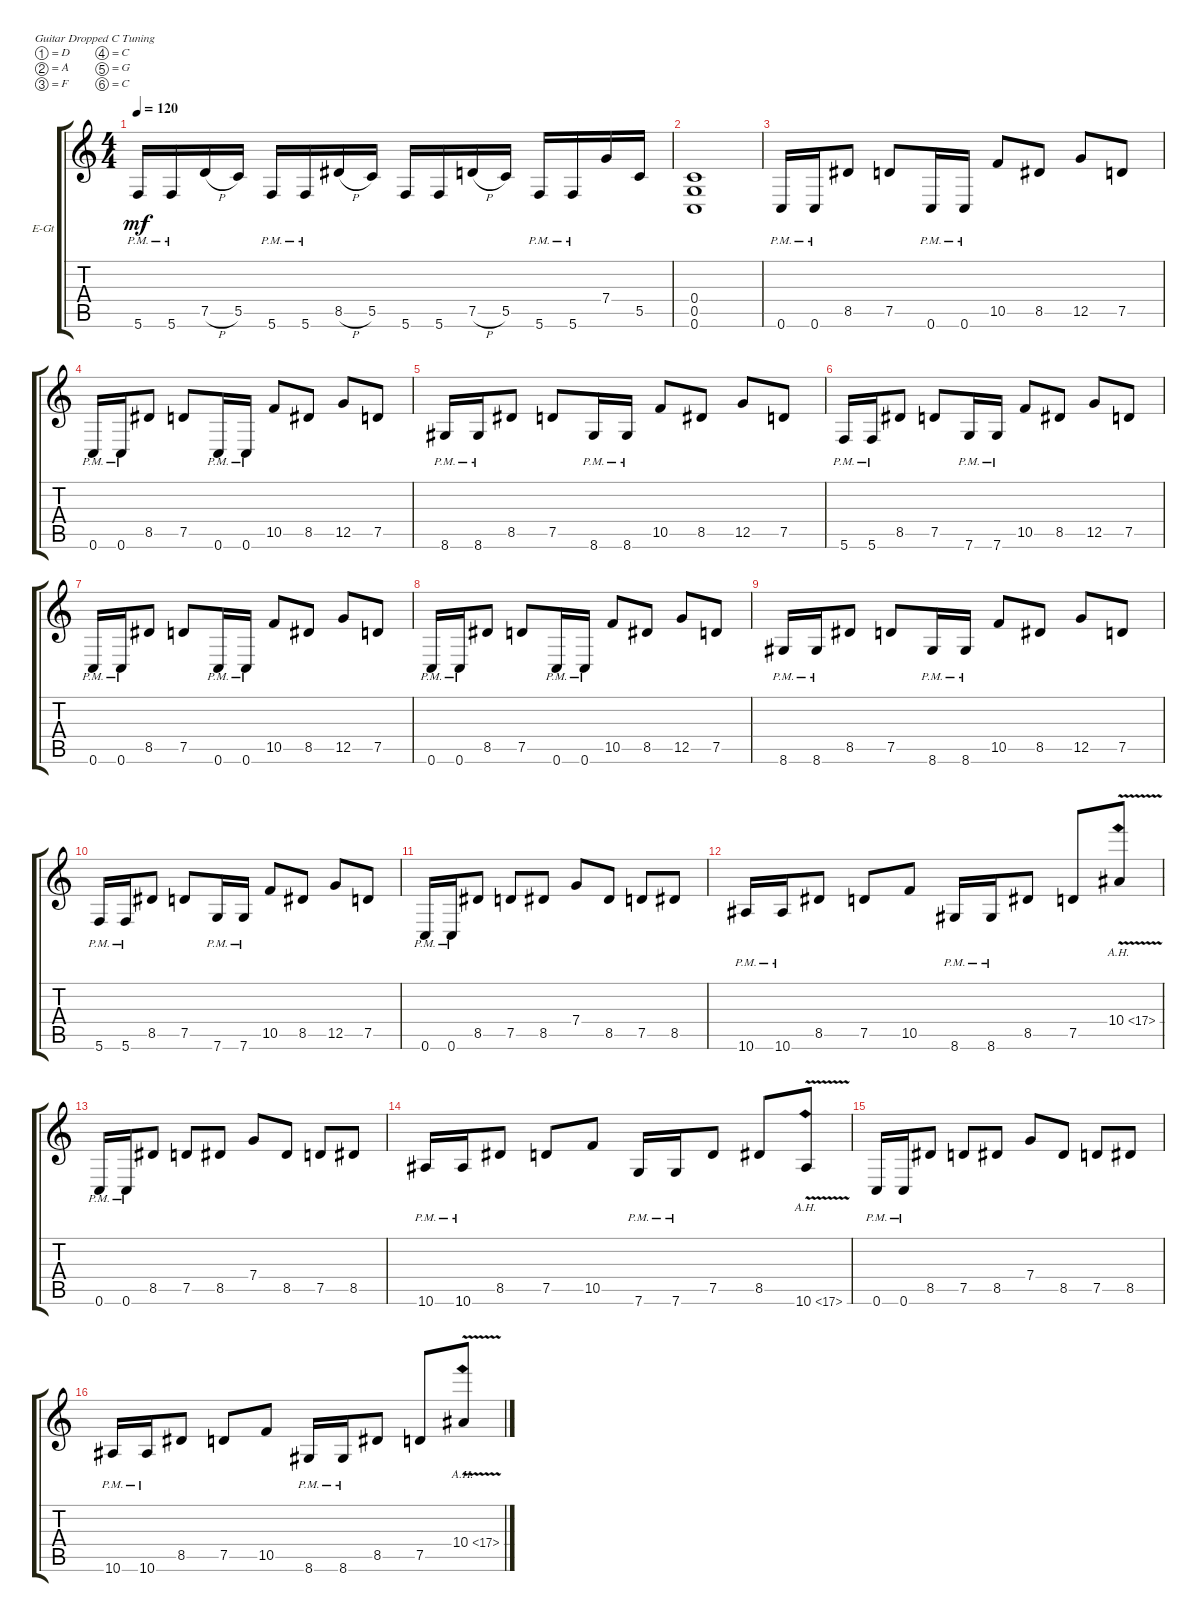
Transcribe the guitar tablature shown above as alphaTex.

\defaultSystemsLayout 4
\bracketExtendMode groupsimilarinstruments
\firstSystemTrackNameOrientation horizontal
\otherSystemsTrackNameOrientation horizontal
\track ("Electric Guitar" "E-Gt") {instrument distortionguitar}
\staff {score tabs}
\tuning (D4 A3 F3 C3 G2 C2)
\ts (4 4)
\tempo 120
\clef g2
\ks c
5.6{pm}.16{dy mf} 5.6{pm}.16 7.5{h}.16 5.5.16 5.6{pm}.16 5.6{pm}.16 8.5{h}.16 5.5.16 5.6.16 5.6.16 7.5{h}.16 5.5.16 5.6{pm}.16 5.6{pm}.16 7.4.16 5.5.16 |
(0.6 0.5 0.4).1 |
0.6{pm}.16 0.6{pm}.16 8.5.8 7.5.8 0.6{pm}.16 0.6{pm}.16 10.5.8 8.5.8 12.5.8 7.5.8 |
0.6{pm}.16 0.6{pm}.16 8.5.8 7.5.8 0.6{pm}.16 0.6{pm}.16 10.5.8 8.5.8 12.5.8 7.5.8 |
8.6{pm}.16 8.6{pm}.16 8.5.8 7.5.8 8.6{pm}.16 8.6{pm}.16 10.5.8 8.5.8 12.5.8 7.5.8 |
5.6{pm}.16 5.6{pm}.16 8.5.8 7.5.8 7.6{pm}.16 7.6{pm}.16 10.5.8 8.5.8 12.5.8 7.5.8 |
0.6{pm}.16 0.6{pm}.16 8.5.8 7.5.8 0.6{pm}.16 0.6{pm}.16 10.5.8 8.5.8 12.5.8 7.5.8 |
0.6{pm}.16 0.6{pm}.16 8.5.8 7.5.8 0.6{pm}.16 0.6{pm}.16 10.5.8 8.5.8 12.5.8 7.5.8 |
8.6{pm}.16 8.6{pm}.16 8.5.8 7.5.8 8.6{pm}.16 8.6{pm}.16 10.5.8 8.5.8 12.5.8 7.5.8 |
5.6{pm}.16 5.6{pm}.16 8.5.8 7.5.8 7.6{pm}.16 7.6{pm}.16 10.5.8 8.5.8 12.5.8 7.5.8 |
0.6{pm}.16 0.6{pm}.16 8.5.8 7.5.8 8.5.8 7.4.8 8.5.8 7.5.8 8.5.8 |
10.6{pm}.16 10.6{pm}.16 8.5.8 7.5.8 10.5.8 8.6{pm}.16 8.6{pm}.16 8.5.8 7.5.8 10.4{ah 7 v}.8 |
0.6{pm}.16 0.6{pm}.16 8.5.8 7.5.8 8.5.8 7.4.8 8.5.8 7.5.8 8.5.8 |
10.6{pm}.16 10.6{pm}.16 8.5.8 7.5.8 10.5.8 7.6{pm}.16 7.6{pm}.16 7.5.8 8.5.8 10.6{ah 7 v}.8 |
0.6{pm}.16 0.6{pm}.16 8.5.8 7.5.8 8.5.8 7.4.8 8.5.8 7.5.8 8.5.8 |
10.6{pm}.16 10.6{pm}.16 8.5.8 7.5.8 10.5.8 8.6{pm}.16 8.6{pm}.16 8.5.8 7.5.8 10.4{ah 7 v}.8
